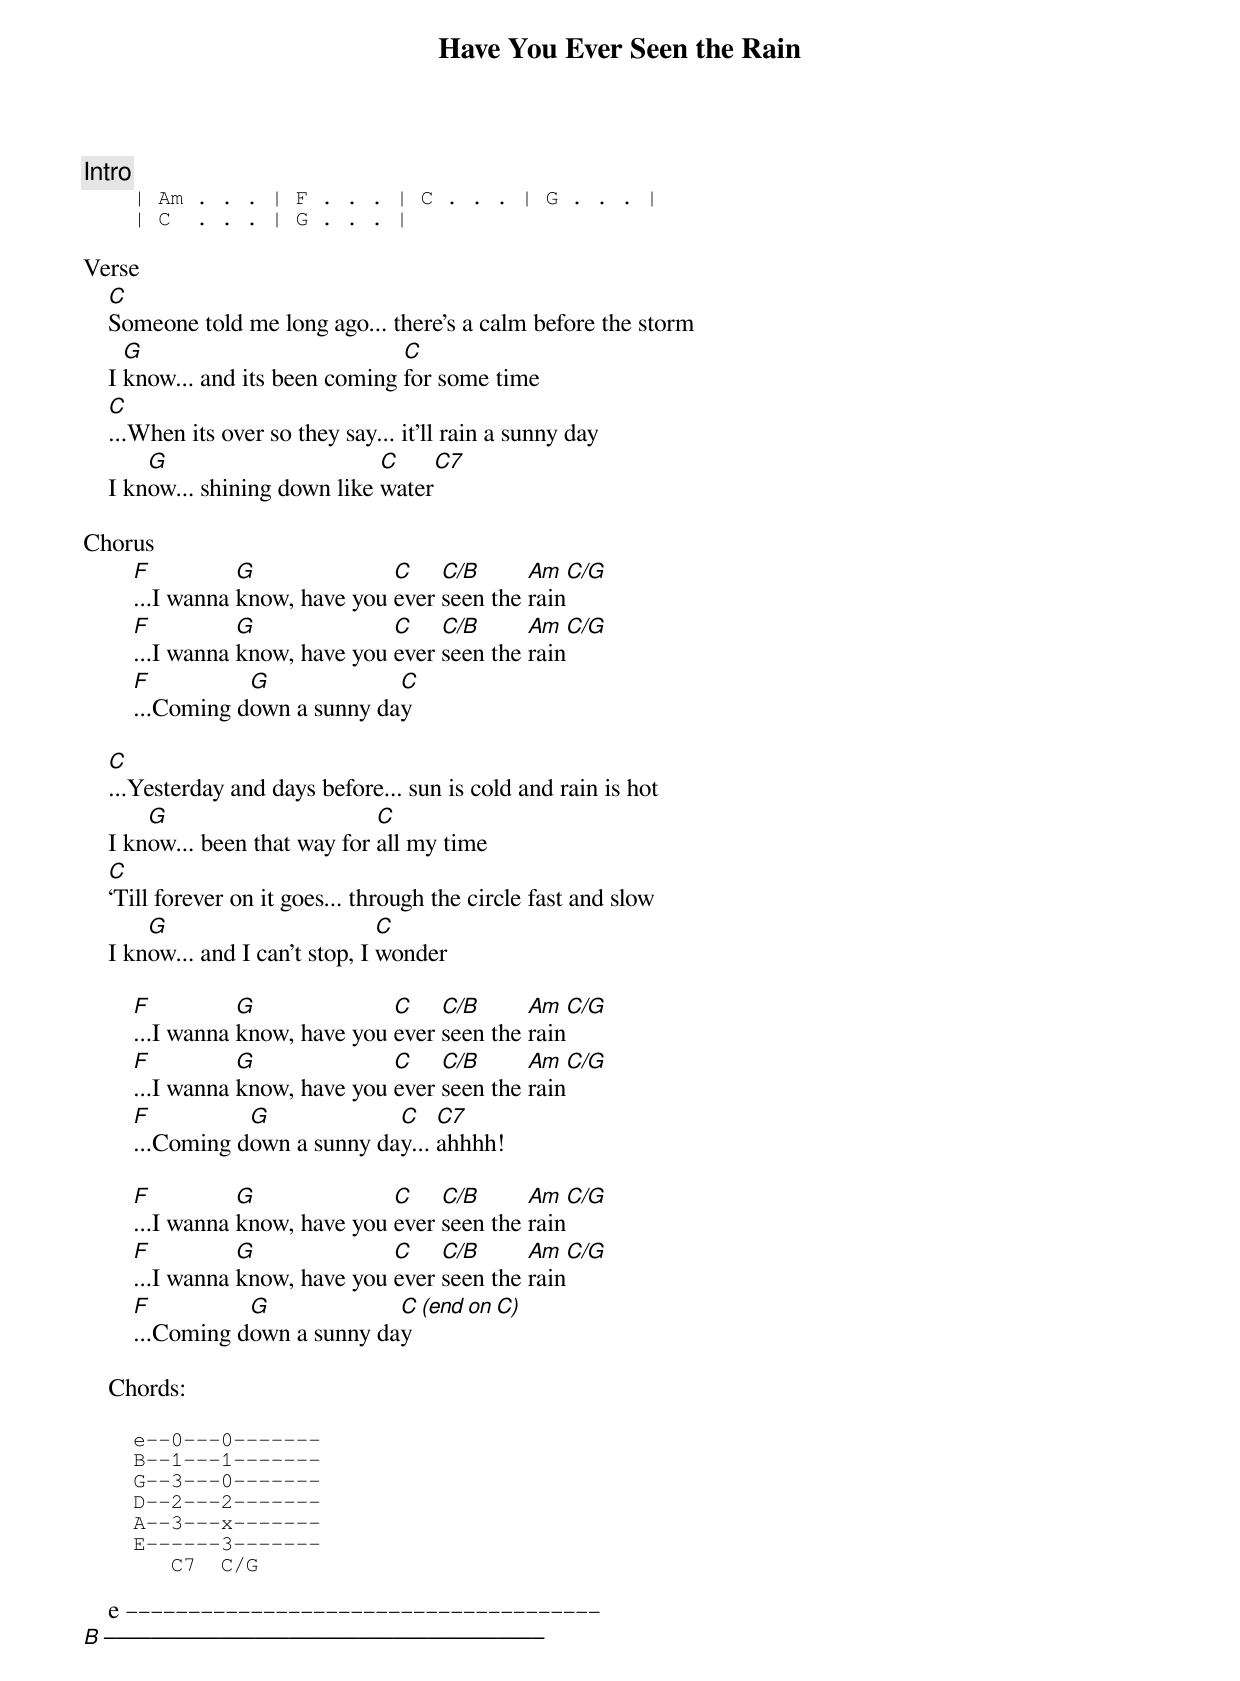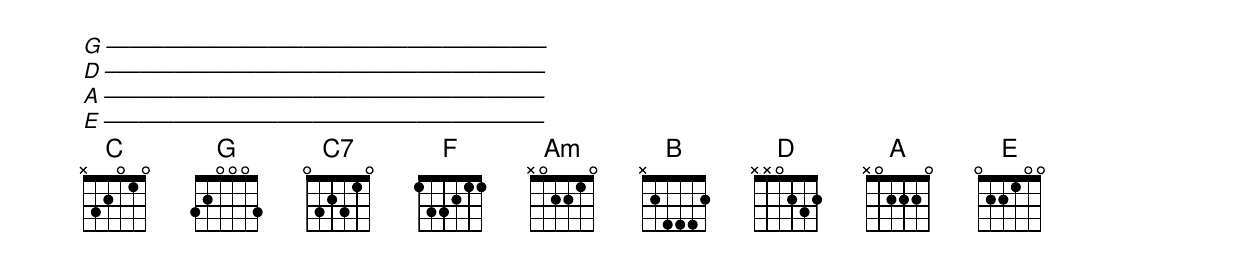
Have You Ever Seen the Rain

Intro
    | Am . . . | F . . . | C . . . | G . . . |
    | C  . . . | G . . . |

Verse
    C
    Someone told me long ago... there’s a calm before the storm
      G                           C
    I know... and its been coming for some time
    C
    ...When its over so they say... it’ll rain a sunny day
        G                       C      C7
    I know... shining down like water

Chorus
        F          G              C    C/B      Am   C/G
        ...I wanna know, have you ever seen the rain
        F          G              C    C/B      Am   C/G
        ...I wanna know, have you ever seen the rain
        F          G             C
        ...Coming down a sunny day

    C
    ...Yesterday and days before... sun is cold and rain is hot
        G                       C
    I know... been that way for all my time
    C
    ‘Till forever on it goes... through the circle fast and slow
        G                         C
    I know... and I can’t stop, I wonder

        F          G              C    C/B      Am   C/G
        ...I wanna know, have you ever seen the rain
        F          G              C    C/B      Am   C/G
        ...I wanna know, have you ever seen the rain
        F          G             C    C7
        ...Coming down a sunny day... ahhhh!

        F          G              C    C/B      Am   C/G
        ...I wanna know, have you ever seen the rain
        F          G              C    C/B      Am   C/G
        ...I wanna know, have you ever seen the rain
        F          G             C          (end on C)
        ...Coming down a sunny day

    Chords:

    e--0---0-------
    B--1---1-------
    G--3---0-------
    D--2---2-------
    A--3---x-------
    E------3-------
       C7  C/G

    e ––––––––––––––––––––––––––––––––––––––
    B ––––––––––––––––––––––––––––––––––––––
    G ––––––––––––––––––––––––––––––––––––––
    D ––––––––––––––––––––––––––––––––––––––
    A ––––––––––––––––––––––––––––––––––––––
    E ––––––––––––––––––––––––––––––––––––––
